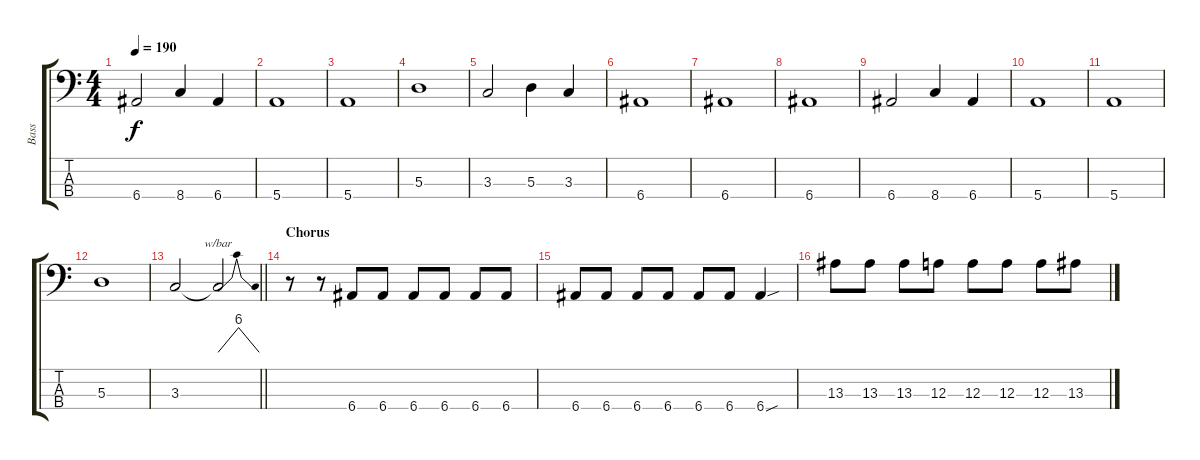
\track ("Bass" "Bass") {instrument electricbassfinger}
\staff {score tabs}
\tuning (G2 D2 A1 E1) {hide}
\ts (4 4)
\tempo 190
\clef f4
\ks c
6.4.2{dy f} 8.4.4 6.4.4 |
5.4.1 |
5.4.1 |
5.3.1 |
3.3.2 5.3.4 3.3.4 |
6.4.1 |
6.4.1 |
6.4.1 |
6.4.2 8.4.4 6.4.4 |
5.4.1 |
5.4.1 |
5.3.1 |
\barLineRight lightlight
3.3.2 3.3{t}.2{tbe (dip default 0 0 30 24 60 0)} |
\section ("" "Chorus")
r.8 r.8 6.4.8 6.4.8 6.4.8 6.4.8 6.4.8 6.4.8 |
6.4.8 6.4.8 6.4.8 6.4.8 6.4.8 6.4.8 6.4{sou}.4 |
13.3.8 13.3.8 13.3.8 12.3.8 12.3.8 12.3.8 12.3.8 13.3.8
